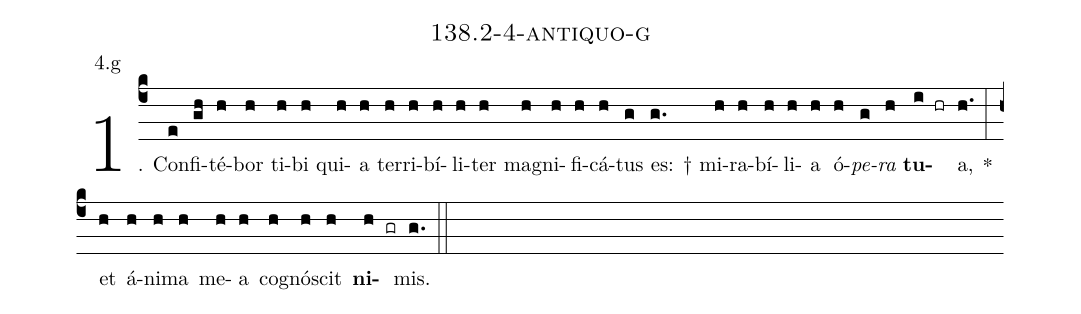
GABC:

name: 138.2-4-antiquo-g;
annotation: 4.g;
%%
(c4)1. Con(e)fi(gh)té(h)bor(h) ti(h)bi(h) qui(h)a(h) ter(h)ri(h)bí(h)li(h)ter(h) ma(h)gni(h)fi(h)cá(h)tus(g) es: †(g.) mi(h)ra(h)bí(h)li(h)a(h) ó(h)<i>pe</i>(g)<i>ra</i>(h) <b>tu</b>(i hr)a,(h.) *(:) et(h) á(h)ni(h)ma(h) me(h)a(h) co(h)gnó(h)scit(h) <b>ni</b>(h gr)mis.(g.) (::)
